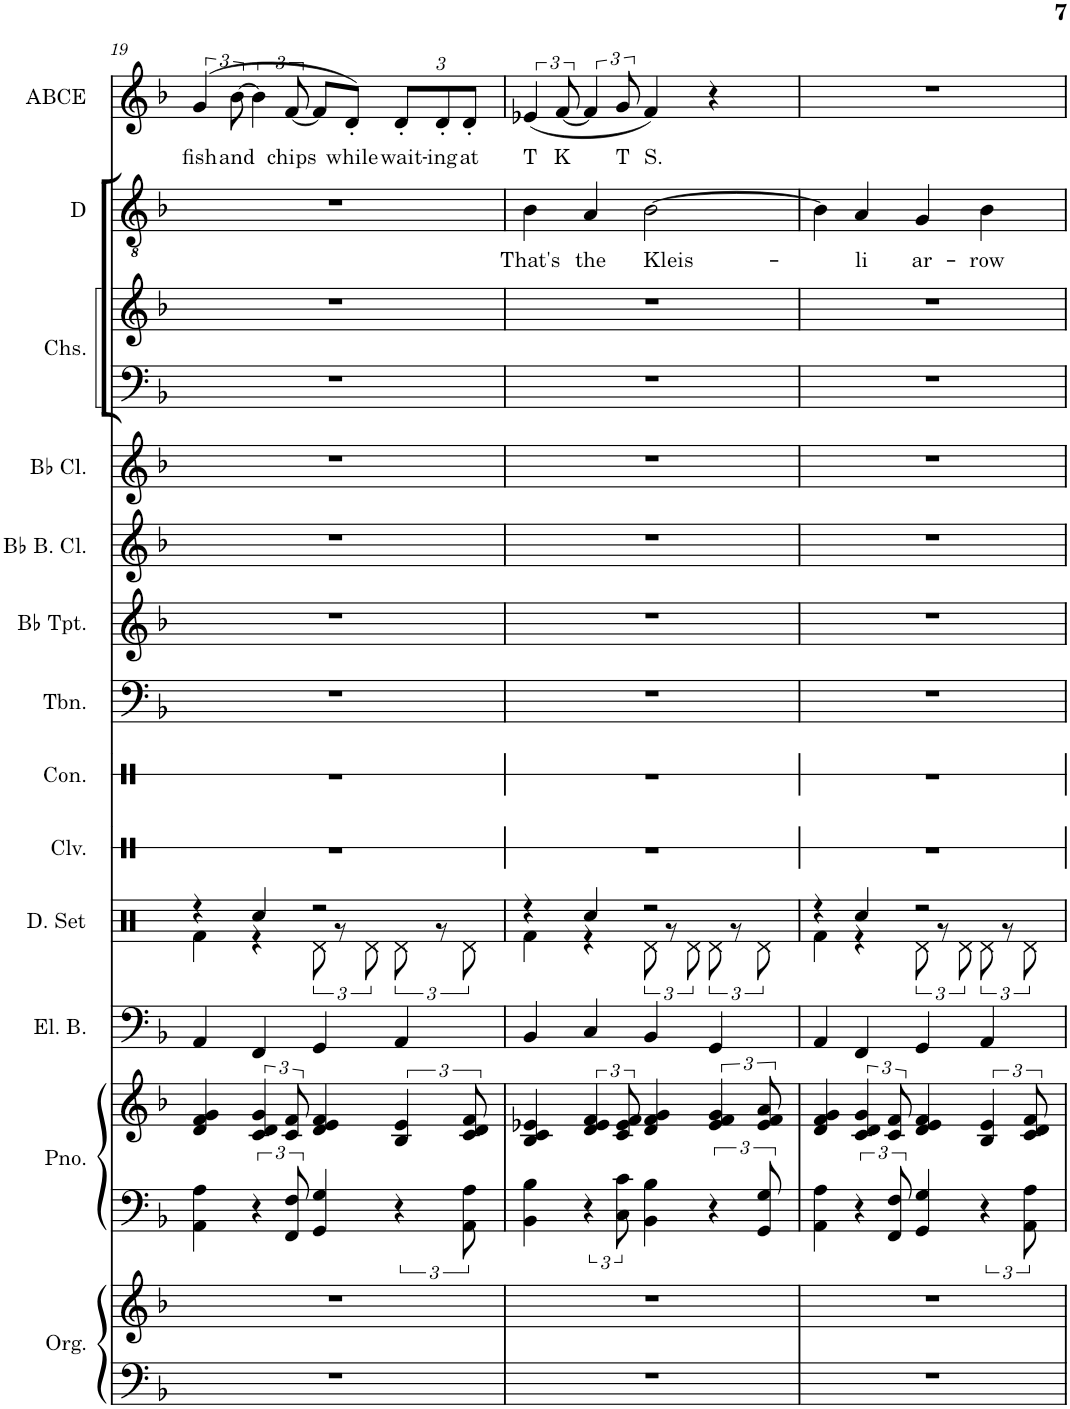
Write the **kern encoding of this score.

**kern	**kern	**kern	**kern	**kern	**kern	**kern	**kern	**kern	**kern	**kern	**kern	**kern	**kern	**kern	**text	**kern	**text
*part13	*part13	*part12	*part12	*part11	*part10	*part9	*part8	*part7	*part6	*part5	*part4	*part3	*part3	*part2	*part2	*part1	*part1
*staff16	*staff15	*staff14	*staff13	*staff12	*staff11	*staff10	*staff9	*staff8	*staff7	*staff6	*staff5	*staff4	*staff3	*staff2	*staff2	*staff1	*staff1
*I"Organ	*	*I"Piano	*	*I"Electric Bass	*I"Drumset	*I"Claves	*I"Congas	*I"Trombone	*I"Bb Trumpet	*I"Bb Bass Clarinet	*I"Bb Clarinet	*I"Chorus	*	*I"Dan	*	*I"Allie Belle Celle Ellie	*
*I'Org.	*	*I'Pno.	*	*I'El. B.	*I'D. Set	*I'Clv.	*I'Con.	*I'Tbn.	*I'Bb Tpt.	*I'Bb B. Cl.	*I'Bb Cl.	*I'Chs.	*	*I'D	*	*I'ABCE	*
!!LO:PB:g=z
*clefF4	*clefG2	*clefF4	*clefG2	*clefF4	*clefX	*clefX	*clefX	*clefF4	*clefG2	*clefG2	*clefG2	*clefF4	*clefG2	*clefGv2	*	*clefG2	*
*	*	*	*	*Trd7c12	*	*	*	*	*Trd1c2	*Trd7c12	*Trd1c2	*	*	*Trd8c14	*	*Trd1c2	*
*k[b-]	*k[b-]	*k[b-]	*k[b-]	*k[b-]	*k[]	*k[]	*k[]	*k[b-]	*k[b-]	*k[b-]	*k[b-]	*k[b-]	*k[b-]	*k[b-]	*	*k[b-]	*
*M4/4	*M4/4	*M4/4	*M4/4	*M4/4	*M4/4	*M4/4	*M4/4	*M4/4	*M4/4	*M4/4	*M4/4	*M4/4	*M4/4	*M4/4	*	*M4/4	*
=19	=19	=19	=19	=19	=19	=19	=19	=19	=19	=19	=19	=19	=19	=19	=19	=19	=19
*	*	*	*	*	*^	*	*	*	*	*	*	*	*	*	*	*	*
!	!	!	!	!	!	!	!	!	!	!	!	!	!	!	!	!	!	!LO:LY:b
1r	1r	4AA\ 4A\	4d/ 4f/ 4g/	4AA/	4r	4Rf\	1r	1r	1r	1r	1r	1r	1r	1r	1r	.	(6g/	fish
!	!	!	!	!	!	!	!	!	!	!	!	!	!	!	!	!	!	!LO:LY:b
.	.	.	.	.	.	.	.	.	.	.	.	.	.	.	.	.	[4b-\	and
.	.	6r	6c/ 6d/ 6g/	4FF/	4Rcc/	4r	.	.	.	.	.	.	.	.	.	.	.	.
!	!	!	!	!	!	!	!	!	!	!	!	!	!	!	!	!	!	!LO:LY:b
.	.	12FF/ 12F/	12c/ 12f/	.	.	.	.	.	.	.	.	.	.	.	.	.	[12f/	chips
.	.	4GG/ 4G/	4d/ 4e/ 4f/	4GG/	2r	12Rd\	.	.	.	.	.	.	.	.	.	.	8f/L]	.
.	.	.	.	.	.	12r	.	.	.	.	.	.	.	.	.	.	.	.
!	!	!	!	!	!	!	!	!	!	!	!	!	!	!	!	!	!	!LO:LY:b
.	.	.	.	.	.	.	.	.	.	.	.	.	.	.	.	.	8d'/J)	while
.	.	.	.	.	.	12Rd\	.	.	.	.	.	.	.	.	.	.	.	.
*	*	*	*	*	*	*	*	*	*	*	*	*	*	*	*	*	*Xbrackettup	*
!	!	!	!	!	!	!	!	!	!	!	!	!	!	!	!	!	!	!LO:LY:b
.	.	6r	6B-/ 6e/	4AA/	.	12Rd\	.	.	.	.	.	.	.	.	.	.	12d'/L	wait-
!	!	!	!	!	!	!	!	!	!	!	!	!	!	!	!	!	!	!LO:LY:b
.	.	.	.	.	.	12r	.	.	.	.	.	.	.	.	.	.	12d'/	-ing
!	!	!	!	!	!	!	!	!	!	!	!	!	!	!	!	!	!	!LO:LY:b
.	.	12AA\ 12A\	12c/ 12d/ 12f/	.	.	12Rd\	.	.	.	.	.	.	.	.	.	.	12d'/J	at
=20	=20	=20	=20	=20	=20	=20	=20	=20	=20	=20	=20	=20	=20	=20	=20	=20	=20	=20
!	!	!	!	!	!	!	!	!	!	!	!	!	!	!	!	!LO:LY:b	!	!LO:LY:b
1r	1r	4BB-\ 4B-\	4B-/ 4c/ 4e-X/	4BB-/	4r	4Rf\	1r	1r	1r	1r	1r	1r	1r	1r	4B-\	That's	(6e-X/	T
!	!	!	!	!	!	!	!	!	!	!	!	!	!	!	!	!	!	!LO:LY:b
.	.	.	.	.	.	.	.	.	.	.	.	.	.	.	.	.	[4f/	K
!	!	!	!	!	!	!	!	!	!	!	!	!	!	!	!	!LO:LY:b	!	!
.	.	6r	6d/ 6e-/ 6f/	4C/	4Rcc/	4r	.	.	.	.	.	.	.	.	4A/	the	.	.
!	!	!	!	!	!	!	!	!	!	!	!	!	!	!	!	!	!	!LO:LY:b
.	.	12C\ 12c\	12c/ 12e-/ 12f/	.	.	.	.	.	.	.	.	.	.	.	.	.	12g/	T
!	!	!	!	!	!	!	!	!	!	!	!	!	!	!	!	!LO:LY:b	!	!LO:LY:b
.	.	4BB-\ 4B-\	4d/ 4f/ 4g/	4BB-/	2r	12Rd\	.	.	.	.	.	.	.	.	[2B-\	Kleis-	4f/)	S.
.	.	.	.	.	.	12r	.	.	.	.	.	.	.	.	.	.	.	.
.	.	.	.	.	.	12Rd\	.	.	.	.	.	.	.	.	.	.	.	.
.	.	6r	6e-/ 6f/ 6g/	4GG/	.	12Rd\	.	.	.	.	.	.	.	.	.	.	4r	.
.	.	.	.	.	.	12r	.	.	.	.	.	.	.	.	.	.	.	.
.	.	12GG/ 12G/	12e-/ 12f/ 12a/	.	.	12Rd\	.	.	.	.	.	.	.	.	.	.	.	.
=21	=21	=21	=21	=21	=21	=21	=21	=21	=21	=21	=21	=21	=21	=21	=21	=21	=21	=21
1r	1r	4AA\ 4A\	4d/ 4f/ 4g/	4AA/	4r	4Rf\	1r	1r	1r	1r	1r	1r	1r	1r	4B-\]	.	1r	.
!	!	!	!	!	!	!	!	!	!	!	!	!	!	!	!	!LO:LY:b	!	!
.	.	6r	6c/ 6d/ 6g/	4FF/	4Rcc/	4r	.	.	.	.	.	.	.	.	4A/	li	.	.
.	.	12FF/ 12F/	12c/ 12f/	.	.	.	.	.	.	.	.	.	.	.	.	.	.	.
!	!	!	!	!	!	!	!	!	!	!	!	!	!	!	!	!LO:LY:b	!	!
.	.	4GG/ 4G/	4d/ 4e/ 4f/	4GG/	2r	12Rd\	.	.	.	.	.	.	.	.	4G/	ar-	.	.
.	.	.	.	.	.	12r	.	.	.	.	.	.	.	.	.	.	.	.
.	.	.	.	.	.	12Rd\	.	.	.	.	.	.	.	.	.	.	.	.
!	!	!	!	!	!	!	!	!	!	!	!	!	!	!	!	!LO:LY:b	!	!
.	.	6r	6B-/ 6e/	4AA/	.	12Rd\	.	.	.	.	.	.	.	.	4B-\	-row	.	.
.	.	.	.	.	.	12r	.	.	.	.	.	.	.	.	.	.	.	.
.	.	12AA\ 12A\	12c/ 12d/ 12f/	.	.	12Rd\	.	.	.	.	.	.	.	.	.	.	.	.
*	*	*	*	*	*v	*v	*	*	*	*	*	*	*	*	*	*	*	*
=	=	=	=	=	=	=	=	=	=	=	=	=	=	=	=	=	=
*-	*-	*-	*-	*-	*-	*-	*-	*-	*-	*-	*-	*-	*-	*-	*-	*-	*-
